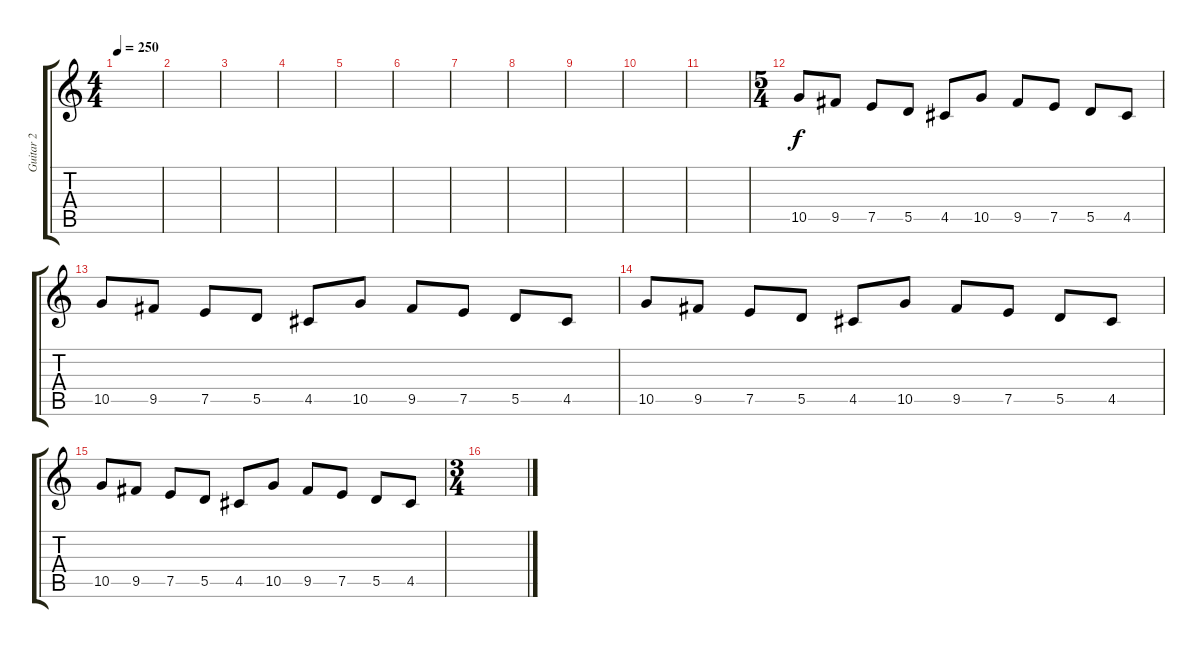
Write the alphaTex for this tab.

\track ("Guitar 2" "Guitar 2") {instrument overdrivenguitar}
\staff {score tabs}
\tuning (E4 B3 G3 D3 A2 E2) {hide}
\ts (4 4)
\tempo 250
\clef g2
\ks c
|
|
|
|
|
|
|
|
|
|
|
\ts (5 4)
10.5.8 9.5.8 7.5.8 5.5.8 4.5.8 10.5.8 9.5.8 7.5.8 5.5.8 4.5.8 |
10.5.8 9.5.8 7.5.8 5.5.8 4.5.8 10.5.8 9.5.8 7.5.8 5.5.8 4.5.8 |
10.5.8 9.5.8 7.5.8 5.5.8 4.5.8 10.5.8 9.5.8 7.5.8 5.5.8 4.5.8 |
10.5.8 9.5.8 7.5.8 5.5.8 4.5.8 10.5.8 9.5.8 7.5.8 5.5.8 4.5.8 |
\ts (3 4)
